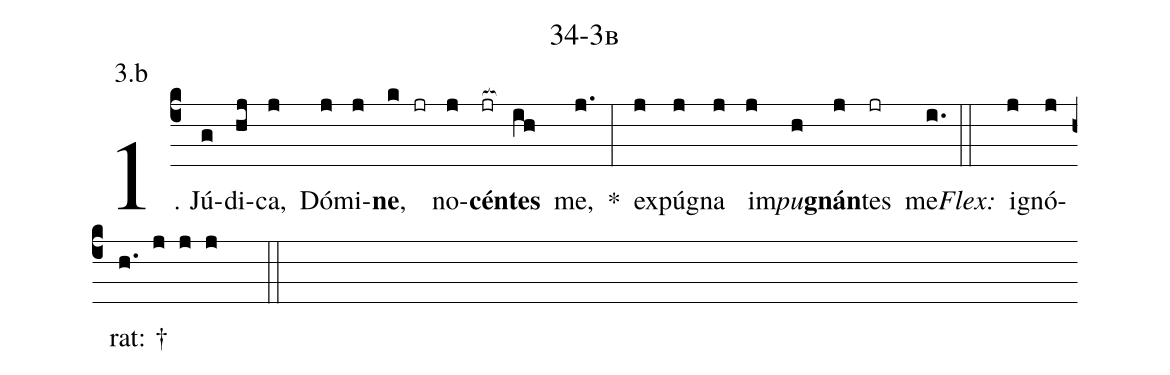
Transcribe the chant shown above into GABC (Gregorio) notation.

name: 34-3b;
annotation: 3.b;
%%
(c4)1. Jú(g)di(hj)ca,(j) Dó(j)mi(j)<b>ne</b>,(k jr) no(j)<b>cén</b>(jr[ocb:1{])<b>tes</b>(ih[ocb:0}]) me,(j.) *(:) ex(j)pú(j)gna(j) im(j)<i>pu</i>(h)<b>gnán</b>(j)tes(jr) me.(i.) (::)
<i>Flex:</i>()  i(j)gnó(j)rat: †(h. j j j  ::)
